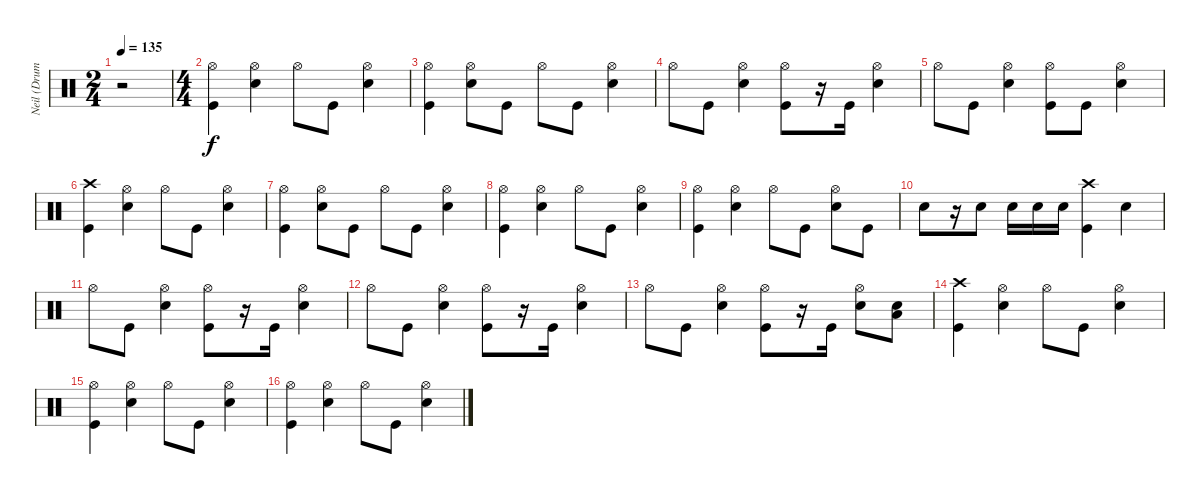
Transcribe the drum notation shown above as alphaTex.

\track ("Neil (Drums)" "Neil (Drum") {instrument percussion}
\staff {score}
\articulation defaults
\ts (2 4)
\tempo 135
\clef neutral
\ks c
r.2{dy f} |
\ts (4 4)
("Hi-Hat (open)" "Kick (hit)").4 ("Hi-Hat (open)" "Electric Snare (hit)").4 "Hi-Hat (open)".8 "Kick (hit)".8 ("Hi-Hat (open)" "Electric Snare (hit)").4 |
("Hi-Hat (open)" "Kick (hit)").4 ("Hi-Hat (open)" "Electric Snare (hit)").8 "Kick (hit)".8 "Hi-Hat (open)".8 "Kick (hit)".8 ("Hi-Hat (open)" "Electric Snare (hit)").4 |
"Hi-Hat (open)".8 "Kick (hit)".8 ("Hi-Hat (open)" "Electric Snare (hit)").4 ("Hi-Hat (open)" "Kick (hit)").8 r.16 "Kick (hit)".16 ("Hi-Hat (open)" "Electric Snare (hit)").4 |
"Hi-Hat (open)".8 "Kick (hit)".8 ("Hi-Hat (open)" "Electric Snare (hit)").4 ("Hi-Hat (open)" "Kick (hit)").8 "Kick (hit)".8 ("Hi-Hat (open)" "Electric Snare (hit)").4 |
("Crash high (hit)" "Kick (hit)").4 ("Hi-Hat (open)" "Electric Snare (hit)").4 "Hi-Hat (open)".8 "Kick (hit)".8 ("Hi-Hat (open)" "Electric Snare (hit)").4 |
("Hi-Hat (open)" "Kick (hit)").4 ("Hi-Hat (open)" "Electric Snare (hit)").8 "Kick (hit)".8 "Hi-Hat (open)".8 "Kick (hit)".8 ("Hi-Hat (open)" "Electric Snare (hit)").4 |
("Hi-Hat (open)" "Kick (hit)").4 ("Hi-Hat (open)" "Electric Snare (hit)").4 "Hi-Hat (open)".8 "Kick (hit)".8 ("Hi-Hat (open)" "Electric Snare (hit)").4 |
("Hi-Hat (open)" "Kick (hit)").4 ("Hi-Hat (open)" "Electric Snare (hit)").4 "Hi-Hat (open)".8 "Kick (hit)".8 ("Hi-Hat (open)" "Electric Snare (hit)").8 "Kick (hit)".8 |
"Electric Snare (hit)".8 r.16 "Electric Snare (hit)".8 "Electric Snare (hit)".16 "Electric Snare (hit)".16 "Electric Snare (hit)".16 ("Crash high (hit)" "Kick (hit)").4 "Electric Snare (hit)".4 |
"Hi-Hat (open)".8 "Kick (hit)".8 ("Hi-Hat (open)" "Electric Snare (hit)").4 ("Hi-Hat (open)" "Kick (hit)").8 r.16 "Kick (hit)".16 ("Hi-Hat (open)" "Electric Snare (hit)").4 |
"Hi-Hat (open)".8 "Kick (hit)".8 ("Hi-Hat (open)" "Electric Snare (hit)").4 ("Hi-Hat (open)" "Kick (hit)").8 r.16 "Kick (hit)".16 ("Hi-Hat (open)" "Electric Snare (hit)").4 |
"Hi-Hat (open)".8 "Kick (hit)".8 ("Hi-Hat (open)" "Electric Snare (hit)").4 ("Hi-Hat (open)" "Kick (hit)").8 r.16 "Kick (hit)".16 ("Hi-Hat (open)" "Electric Snare (hit)").8 ("Electric Snare (hit)" "Low Floor Tom (hit)").8 |
("Crash high (hit)" "Kick (hit)").4 ("Hi-Hat (open)" "Electric Snare (hit)").4 "Hi-Hat (open)".8 "Kick (hit)".8 ("Hi-Hat (open)" "Electric Snare (hit)").4 |
("Hi-Hat (open)" "Kick (hit)").4 ("Hi-Hat (open)" "Electric Snare (hit)").4 "Hi-Hat (open)".8 "Kick (hit)".8 ("Hi-Hat (open)" "Electric Snare (hit)").4 |
("Hi-Hat (open)" "Kick (hit)").4 ("Hi-Hat (open)" "Electric Snare (hit)").4 "Hi-Hat (open)".8 "Kick (hit)".8 ("Hi-Hat (open)" "Electric Snare (hit)").4
